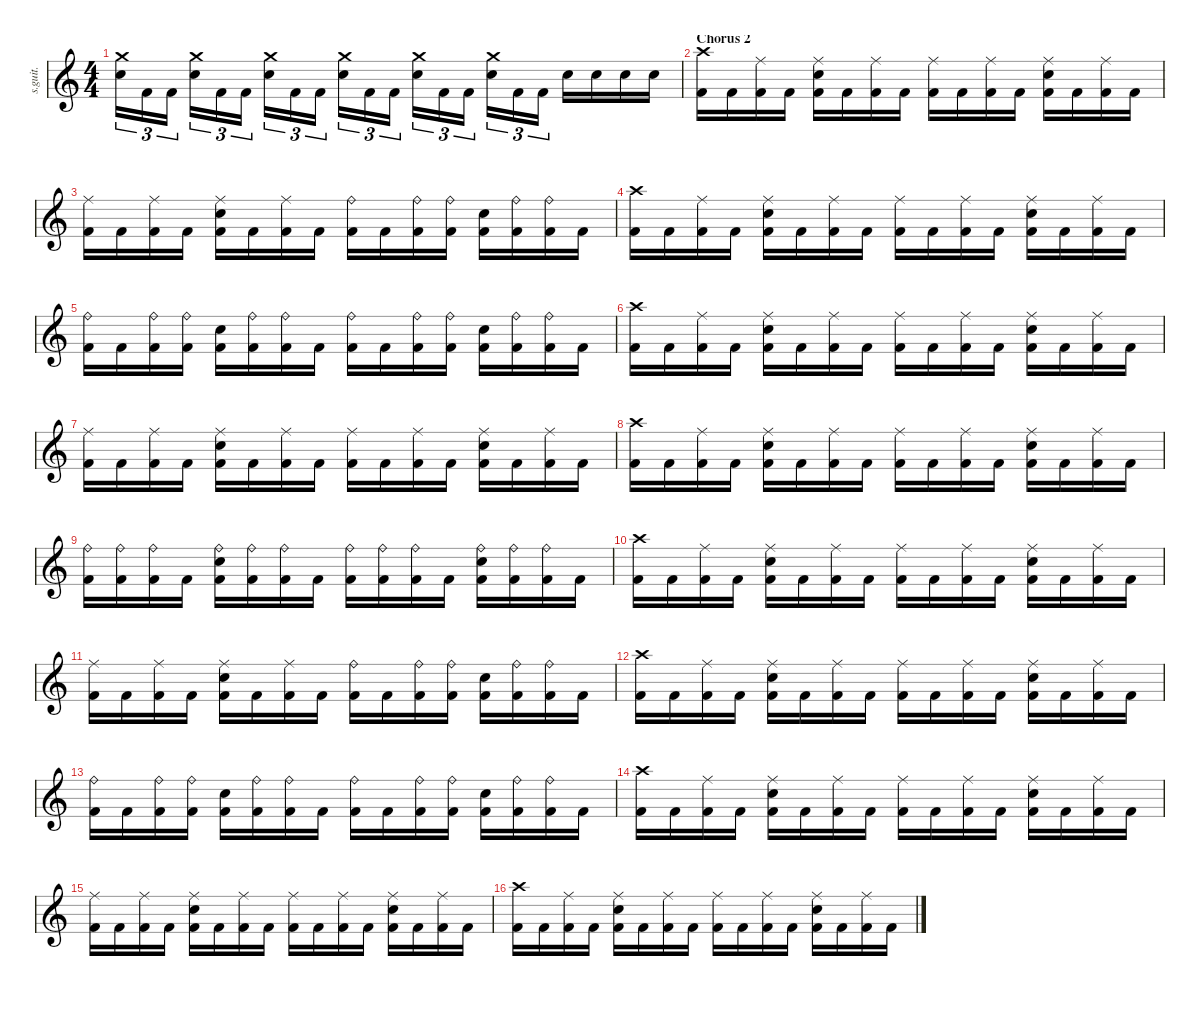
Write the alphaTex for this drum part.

\defaultSystemsLayout 4
\hideDynamics
\bracketExtendMode nobrackets
\track ("Mike Portnoy" "s.guit.") {instrument percussion}
\staff {score}
\articulation defaults
\ts (4 4)
\tempo (130 hide)
\clef g2
\ks c
("Crash medium (hit)" "Snare (hit) 2").16{tu (3 2) lyrics (0 "") lyrics (1 "") lyrics (2 "") lyrics (3 "") lyrics (4 "") dy f} "Kick (hit) 2".16{tu (3 2) lyrics (0 "") lyrics (1 "") lyrics (2 "") lyrics (3 "") lyrics (4 "") dy fff} "Kick (hit) 2".16{tu (3 2) lyrics (0 "") lyrics (1 "") lyrics (2 "") lyrics (3 "") lyrics (4 "")} ("Crash medium (hit)" "Snare (hit) 2").16{tu (3 2) lyrics (0 "") lyrics (1 "") lyrics (2 "") lyrics (3 "") lyrics (4 "") dy f} "Kick (hit) 2".16{tu (3 2) lyrics (0 "") lyrics (1 "") lyrics (2 "") lyrics (3 "") lyrics (4 "") dy fff} "Kick (hit) 2".16{tu (3 2) lyrics (0 "") lyrics (1 "") lyrics (2 "") lyrics (3 "") lyrics (4 "")} ("Crash medium (hit)" "Snare (hit) 2").16{tu (3 2) lyrics (0 "") lyrics (1 "") lyrics (2 "") lyrics (3 "") lyrics (4 "") dy f} "Kick (hit) 2".16{tu (3 2) lyrics (0 "") lyrics (1 "") lyrics (2 "") lyrics (3 "") lyrics (4 "") dy fff} "Kick (hit) 2".16{tu (3 2) lyrics (0 "") lyrics (1 "") lyrics (2 "") lyrics (3 "") lyrics (4 "")} ("Crash medium (hit)" "Snare (hit) 2").16{tu (3 2) lyrics (0 "") lyrics (1 "") lyrics (2 "") lyrics (3 "") lyrics (4 "") dy f} "Kick (hit) 2".16{tu (3 2) lyrics (0 "") lyrics (1 "") lyrics (2 "") lyrics (3 "") lyrics (4 "") dy fff} "Kick (hit) 2".16{tu (3 2) lyrics (0 "") lyrics (1 "") lyrics (2 "") lyrics (3 "") lyrics (4 "")} ("Crash medium (hit)" "Snare (hit) 2").16{tu (3 2) lyrics (0 "") lyrics (1 "") lyrics (2 "") lyrics (3 "") lyrics (4 "") dy f} "Kick (hit) 2".16{tu (3 2) lyrics (0 "") lyrics (1 "") lyrics (2 "") lyrics (3 "") lyrics (4 "") dy fff} "Kick (hit) 2".16{tu (3 2) lyrics (0 "") lyrics (1 "") lyrics (2 "") lyrics (3 "") lyrics (4 "")} ("Crash medium (hit)" "Snare (hit) 2").16{tu (3 2) lyrics (0 "") lyrics (1 "") lyrics (2 "") lyrics (3 "") lyrics (4 "") dy f} "Kick (hit) 2".16{tu (3 2) lyrics (0 "") lyrics (1 "") lyrics (2 "") lyrics (3 "") lyrics (4 "") dy fff} "Kick (hit) 2".16{tu (3 2) lyrics (0 "") lyrics (1 "") lyrics (2 "") lyrics (3 "") lyrics (4 "")} "Snare (hit) 2".16{lyrics (0 "") lyrics (1 "") lyrics (2 "") lyrics (3 "") lyrics (4 "") dy f} "Snare (hit) 2".16{lyrics (0 "") lyrics (1 "") lyrics (2 "") lyrics (3 "") lyrics (4 "")} "Snare (hit) 2".16{lyrics (0 "") lyrics (1 "") lyrics (2 "") lyrics (3 "") lyrics (4 "") dy ff} "Snare (hit) 2".16{lyrics (0 "") lyrics (1 "") lyrics (2 "") lyrics (3 "") lyrics (4 "")} |
\section ("" "Chorus 2")
("Crash high (hit)" "Kick (hit) 2").16{lyrics (0 "") lyrics (1 "") lyrics (2 "") lyrics (3 "") lyrics (4 "") dy f} "Kick (hit) 2".16{lyrics (0 "") lyrics (1 "") lyrics (2 "") lyrics (3 "") lyrics (4 "") dy fff} ("Ride (middle)" "Kick (hit) 2").16{lyrics (0 "") lyrics (1 "") lyrics (2 "") lyrics (3 "") lyrics (4 "")} "Kick (hit) 2".16{lyrics (0 "") lyrics (1 "") lyrics (2 "") lyrics (3 "") lyrics (4 "")} ("Ride (middle)" "Snare (hit) 2" "Kick (hit) 2").16{lyrics (0 "") lyrics (1 "") lyrics (2 "") lyrics (3 "") lyrics (4 "")} "Kick (hit) 2".16{lyrics (0 "") lyrics (1 "") lyrics (2 "") lyrics (3 "") lyrics (4 "")} ("Ride (middle)" "Kick (hit) 2").16{lyrics (0 "") lyrics (1 "") lyrics (2 "") lyrics (3 "") lyrics (4 "")} "Kick (hit) 2".16{lyrics (0 "") lyrics (1 "") lyrics (2 "") lyrics (3 "") lyrics (4 "")} ("Ride (middle)" "Kick (hit) 2").16{lyrics (0 "") lyrics (1 "") lyrics (2 "") lyrics (3 "") lyrics (4 "")} "Kick (hit) 2".16{lyrics (0 "") lyrics (1 "") lyrics (2 "") lyrics (3 "") lyrics (4 "")} ("Ride (middle)" "Kick (hit) 2").16{lyrics (0 "") lyrics (1 "") lyrics (2 "") lyrics (3 "") lyrics (4 "")} "Kick (hit) 2".16{lyrics (0 "") lyrics (1 "") lyrics (2 "") lyrics (3 "") lyrics (4 "")} ("Ride (middle)" "Snare (hit) 2" "Kick (hit) 2").16{lyrics (0 "") lyrics (1 "") lyrics (2 "") lyrics (3 "") lyrics (4 "")} "Kick (hit) 2".16{lyrics (0 "") lyrics (1 "") lyrics (2 "") lyrics (3 "") lyrics (4 "")} ("Ride (middle)" "Kick (hit) 2").16{lyrics (0 "") lyrics (1 "") lyrics (2 "") lyrics (3 "") lyrics (4 "")} "Kick (hit) 2".16{lyrics (0 "") lyrics (1 "") lyrics (2 "") lyrics (3 "") lyrics (4 "")} |
("Ride (middle)" "Kick (hit) 2").16{lyrics (0 "") lyrics (1 "") lyrics (2 "") lyrics (3 "") lyrics (4 "")} "Kick (hit) 2".16{lyrics (0 "") lyrics (1 "") lyrics (2 "") lyrics (3 "") lyrics (4 "")} ("Ride (middle)" "Kick (hit) 2").16{lyrics (0 "") lyrics (1 "") lyrics (2 "") lyrics (3 "") lyrics (4 "")} "Kick (hit) 2".16{lyrics (0 "") lyrics (1 "") lyrics (2 "") lyrics (3 "") lyrics (4 "")} ("Ride (middle)" "Snare (hit) 2" "Kick (hit) 2").16{lyrics (0 "") lyrics (1 "") lyrics (2 "") lyrics (3 "") lyrics (4 "")} "Kick (hit) 2".16{lyrics (0 "") lyrics (1 "") lyrics (2 "") lyrics (3 "") lyrics (4 "")} ("Ride (middle)" "Kick (hit) 2").16{lyrics (0 "") lyrics (1 "") lyrics (2 "") lyrics (3 "") lyrics (4 "")} "Kick (hit) 2".16{lyrics (0 "") lyrics (1 "") lyrics (2 "") lyrics (3 "") lyrics (4 "")} ("Ride (bell)" "Kick (hit) 2").16{lyrics (0 "") lyrics (1 "") lyrics (2 "") lyrics (3 "") lyrics (4 "")} "Kick (hit) 2".16{lyrics (0 "") lyrics (1 "") lyrics (2 "") lyrics (3 "") lyrics (4 "")} ("Ride (bell)" "Kick (hit) 2").16{lyrics (0 "") lyrics (1 "") lyrics (2 "") lyrics (3 "") lyrics (4 "")} ("Ride (bell)" "Kick (hit) 2").16{lyrics (0 "") lyrics (1 "") lyrics (2 "") lyrics (3 "") lyrics (4 "")} ("Snare (hit) 2" "Kick (hit) 2").16{lyrics (0 "") lyrics (1 "") lyrics (2 "") lyrics (3 "") lyrics (4 "")} ("Ride (bell)" "Kick (hit) 2").16{lyrics (0 "") lyrics (1 "") lyrics (2 "") lyrics (3 "") lyrics (4 "")} ("Ride (bell)" "Kick (hit) 2").16{lyrics (0 "") lyrics (1 "") lyrics (2 "") lyrics (3 "") lyrics (4 "")} "Kick (hit) 2".16{lyrics (0 "") lyrics (1 "") lyrics (2 "") lyrics (3 "") lyrics (4 "")} |
("Crash high (hit)" "Kick (hit) 2").16{lyrics (0 "") lyrics (1 "") lyrics (2 "") lyrics (3 "") lyrics (4 "")} "Kick (hit) 2".16{lyrics (0 "") lyrics (1 "") lyrics (2 "") lyrics (3 "") lyrics (4 "")} ("Ride (middle)" "Kick (hit) 2").16{lyrics (0 "") lyrics (1 "") lyrics (2 "") lyrics (3 "") lyrics (4 "")} "Kick (hit) 2".16{lyrics (0 "") lyrics (1 "") lyrics (2 "") lyrics (3 "") lyrics (4 "")} ("Ride (middle)" "Snare (hit) 2" "Kick (hit) 2").16{lyrics (0 "") lyrics (1 "") lyrics (2 "") lyrics (3 "") lyrics (4 "")} "Kick (hit) 2".16{lyrics (0 "") lyrics (1 "") lyrics (2 "") lyrics (3 "") lyrics (4 "")} ("Ride (middle)" "Kick (hit) 2").16{lyrics (0 "") lyrics (1 "") lyrics (2 "") lyrics (3 "") lyrics (4 "")} "Kick (hit) 2".16{lyrics (0 "") lyrics (1 "") lyrics (2 "") lyrics (3 "") lyrics (4 "")} ("Ride (middle)" "Kick (hit) 2").16{lyrics (0 "") lyrics (1 "") lyrics (2 "") lyrics (3 "") lyrics (4 "")} "Kick (hit) 2".16{lyrics (0 "") lyrics (1 "") lyrics (2 "") lyrics (3 "") lyrics (4 "")} ("Ride (middle)" "Kick (hit) 2").16{lyrics (0 "") lyrics (1 "") lyrics (2 "") lyrics (3 "") lyrics (4 "")} "Kick (hit) 2".16{lyrics (0 "") lyrics (1 "") lyrics (2 "") lyrics (3 "") lyrics (4 "")} ("Ride (middle)" "Snare (hit) 2" "Kick (hit) 2").16{lyrics (0 "") lyrics (1 "") lyrics (2 "") lyrics (3 "") lyrics (4 "")} "Kick (hit) 2".16{lyrics (0 "") lyrics (1 "") lyrics (2 "") lyrics (3 "") lyrics (4 "")} ("Ride (middle)" "Kick (hit) 2").16{lyrics (0 "") lyrics (1 "") lyrics (2 "") lyrics (3 "") lyrics (4 "")} "Kick (hit) 2".16{lyrics (0 "") lyrics (1 "") lyrics (2 "") lyrics (3 "") lyrics (4 "")} |
("Ride (bell)" "Kick (hit) 2").16{lyrics (0 "") lyrics (1 "") lyrics (2 "") lyrics (3 "") lyrics (4 "")} "Kick (hit) 2".16{lyrics (0 "") lyrics (1 "") lyrics (2 "") lyrics (3 "") lyrics (4 "")} ("Ride (bell)" "Kick (hit) 2").16{lyrics (0 "") lyrics (1 "") lyrics (2 "") lyrics (3 "") lyrics (4 "")} ("Ride (bell)" "Kick (hit) 2").16{lyrics (0 "") lyrics (1 "") lyrics (2 "") lyrics (3 "") lyrics (4 "")} ("Snare (hit) 2" "Kick (hit) 2").16{lyrics (0 "") lyrics (1 "") lyrics (2 "") lyrics (3 "") lyrics (4 "")} ("Ride (bell)" "Kick (hit) 2").16{lyrics (0 "") lyrics (1 "") lyrics (2 "") lyrics (3 "") lyrics (4 "")} ("Ride (bell)" "Kick (hit) 2").16{lyrics (0 "") lyrics (1 "") lyrics (2 "") lyrics (3 "") lyrics (4 "")} "Kick (hit) 2".16{lyrics (0 "") lyrics (1 "") lyrics (2 "") lyrics (3 "") lyrics (4 "")} ("Ride (bell)" "Kick (hit) 2").16{lyrics (0 "") lyrics (1 "") lyrics (2 "") lyrics (3 "") lyrics (4 "")} "Kick (hit) 2".16{lyrics (0 "") lyrics (1 "") lyrics (2 "") lyrics (3 "") lyrics (4 "")} ("Ride (bell)" "Kick (hit) 2").16{lyrics (0 "") lyrics (1 "") lyrics (2 "") lyrics (3 "") lyrics (4 "")} ("Ride (bell)" "Kick (hit) 2").16{lyrics (0 "") lyrics (1 "") lyrics (2 "") lyrics (3 "") lyrics (4 "")} ("Snare (hit) 2" "Kick (hit) 2").16{lyrics (0 "") lyrics (1 "") lyrics (2 "") lyrics (3 "") lyrics (4 "")} ("Ride (bell)" "Kick (hit) 2").16{lyrics (0 "") lyrics (1 "") lyrics (2 "") lyrics (3 "") lyrics (4 "")} ("Ride (bell)" "Kick (hit) 2").16{lyrics (0 "") lyrics (1 "") lyrics (2 "") lyrics (3 "") lyrics (4 "")} "Kick (hit) 2".16{lyrics (0 "") lyrics (1 "") lyrics (2 "") lyrics (3 "") lyrics (4 "")} |
("Crash high (hit)" "Kick (hit) 2").16{lyrics (0 "") lyrics (1 "") lyrics (2 "") lyrics (3 "") lyrics (4 "")} "Kick (hit) 2".16{lyrics (0 "") lyrics (1 "") lyrics (2 "") lyrics (3 "") lyrics (4 "")} ("Ride (middle)" "Kick (hit) 2").16{lyrics (0 "") lyrics (1 "") lyrics (2 "") lyrics (3 "") lyrics (4 "")} "Kick (hit) 2".16{lyrics (0 "") lyrics (1 "") lyrics (2 "") lyrics (3 "") lyrics (4 "")} ("Ride (middle)" "Snare (hit) 2" "Kick (hit) 2").16{lyrics (0 "") lyrics (1 "") lyrics (2 "") lyrics (3 "") lyrics (4 "")} "Kick (hit) 2".16{lyrics (0 "") lyrics (1 "") lyrics (2 "") lyrics (3 "") lyrics (4 "")} ("Ride (middle)" "Kick (hit) 2").16{lyrics (0 "") lyrics (1 "") lyrics (2 "") lyrics (3 "") lyrics (4 "")} "Kick (hit) 2".16{lyrics (0 "") lyrics (1 "") lyrics (2 "") lyrics (3 "") lyrics (4 "")} ("Ride (middle)" "Kick (hit) 2").16{lyrics (0 "") lyrics (1 "") lyrics (2 "") lyrics (3 "") lyrics (4 "")} "Kick (hit) 2".16{lyrics (0 "") lyrics (1 "") lyrics (2 "") lyrics (3 "") lyrics (4 "")} ("Ride (middle)" "Kick (hit) 2").16{lyrics (0 "") lyrics (1 "") lyrics (2 "") lyrics (3 "") lyrics (4 "")} "Kick (hit) 2".16{lyrics (0 "") lyrics (1 "") lyrics (2 "") lyrics (3 "") lyrics (4 "")} ("Ride (middle)" "Snare (hit) 2" "Kick (hit) 2").16{lyrics (0 "") lyrics (1 "") lyrics (2 "") lyrics (3 "") lyrics (4 "")} "Kick (hit) 2".16{lyrics (0 "") lyrics (1 "") lyrics (2 "") lyrics (3 "") lyrics (4 "")} ("Ride (middle)" "Kick (hit) 2").16{lyrics (0 "") lyrics (1 "") lyrics (2 "") lyrics (3 "") lyrics (4 "")} "Kick (hit) 2".16{lyrics (0 "") lyrics (1 "") lyrics (2 "") lyrics (3 "") lyrics (4 "")} |
("Ride (middle)" "Kick (hit) 2").16{lyrics (0 "") lyrics (1 "") lyrics (2 "") lyrics (3 "") lyrics (4 "")} "Kick (hit) 2".16{lyrics (0 "") lyrics (1 "") lyrics (2 "") lyrics (3 "") lyrics (4 "")} ("Ride (middle)" "Kick (hit) 2").16{lyrics (0 "") lyrics (1 "") lyrics (2 "") lyrics (3 "") lyrics (4 "")} "Kick (hit) 2".16{lyrics (0 "") lyrics (1 "") lyrics (2 "") lyrics (3 "") lyrics (4 "")} ("Ride (middle)" "Snare (hit) 2" "Kick (hit) 2").16{lyrics (0 "") lyrics (1 "") lyrics (2 "") lyrics (3 "") lyrics (4 "")} "Kick (hit) 2".16{lyrics (0 "") lyrics (1 "") lyrics (2 "") lyrics (3 "") lyrics (4 "")} ("Ride (middle)" "Kick (hit) 2").16{lyrics (0 "") lyrics (1 "") lyrics (2 "") lyrics (3 "") lyrics (4 "")} "Kick (hit) 2".16{lyrics (0 "") lyrics (1 "") lyrics (2 "") lyrics (3 "") lyrics (4 "")} ("Ride (middle)" "Kick (hit) 2").16{lyrics (0 "") lyrics (1 "") lyrics (2 "") lyrics (3 "") lyrics (4 "")} "Kick (hit) 2".16{lyrics (0 "") lyrics (1 "") lyrics (2 "") lyrics (3 "") lyrics (4 "")} ("Ride (middle)" "Kick (hit) 2").16{lyrics (0 "") lyrics (1 "") lyrics (2 "") lyrics (3 "") lyrics (4 "")} "Kick (hit) 2".16{lyrics (0 "") lyrics (1 "") lyrics (2 "") lyrics (3 "") lyrics (4 "")} ("Ride (middle)" "Snare (hit) 2" "Kick (hit) 2").16{lyrics (0 "") lyrics (1 "") lyrics (2 "") lyrics (3 "") lyrics (4 "")} "Kick (hit) 2".16{lyrics (0 "") lyrics (1 "") lyrics (2 "") lyrics (3 "") lyrics (4 "")} ("Ride (middle)" "Kick (hit) 2").16{lyrics (0 "") lyrics (1 "") lyrics (2 "") lyrics (3 "") lyrics (4 "")} "Kick (hit) 2".16{lyrics (0 "") lyrics (1 "") lyrics (2 "") lyrics (3 "") lyrics (4 "")} |
("Crash high (hit)" "Kick (hit) 2").16{lyrics (0 "") lyrics (1 "") lyrics (2 "") lyrics (3 "") lyrics (4 "")} "Kick (hit) 2".16{lyrics (0 "") lyrics (1 "") lyrics (2 "") lyrics (3 "") lyrics (4 "")} ("Ride (middle)" "Kick (hit) 2").16{lyrics (0 "") lyrics (1 "") lyrics (2 "") lyrics (3 "") lyrics (4 "")} "Kick (hit) 2".16{lyrics (0 "") lyrics (1 "") lyrics (2 "") lyrics (3 "") lyrics (4 "")} ("Ride (middle)" "Snare (hit) 2" "Kick (hit) 2").16{lyrics (0 "") lyrics (1 "") lyrics (2 "") lyrics (3 "") lyrics (4 "")} "Kick (hit) 2".16{lyrics (0 "") lyrics (1 "") lyrics (2 "") lyrics (3 "") lyrics (4 "")} ("Ride (middle)" "Kick (hit) 2").16{lyrics (0 "") lyrics (1 "") lyrics (2 "") lyrics (3 "") lyrics (4 "")} "Kick (hit) 2".16{lyrics (0 "") lyrics (1 "") lyrics (2 "") lyrics (3 "") lyrics (4 "")} ("Ride (middle)" "Kick (hit) 2").16{lyrics (0 "") lyrics (1 "") lyrics (2 "") lyrics (3 "") lyrics (4 "")} "Kick (hit) 2".16{lyrics (0 "") lyrics (1 "") lyrics (2 "") lyrics (3 "") lyrics (4 "")} ("Ride (middle)" "Kick (hit) 2").16{lyrics (0 "") lyrics (1 "") lyrics (2 "") lyrics (3 "") lyrics (4 "")} "Kick (hit) 2".16{lyrics (0 "") lyrics (1 "") lyrics (2 "") lyrics (3 "") lyrics (4 "")} ("Ride (middle)" "Snare (hit) 2" "Kick (hit) 2").16{lyrics (0 "") lyrics (1 "") lyrics (2 "") lyrics (3 "") lyrics (4 "")} "Kick (hit) 2".16{lyrics (0 "") lyrics (1 "") lyrics (2 "") lyrics (3 "") lyrics (4 "")} ("Ride (middle)" "Kick (hit) 2").16{lyrics (0 "") lyrics (1 "") lyrics (2 "") lyrics (3 "") lyrics (4 "")} "Kick (hit) 2".16{lyrics (0 "") lyrics (1 "") lyrics (2 "") lyrics (3 "") lyrics (4 "")} |
("Ride (bell)" "Kick (hit) 2").16{lyrics (0 "") lyrics (1 "") lyrics (2 "") lyrics (3 "") lyrics (4 "")} ("Ride (bell)" "Kick (hit) 2").16{lyrics (0 "") lyrics (1 "") lyrics (2 "") lyrics (3 "") lyrics (4 "")} ("Ride (bell)" "Kick (hit) 2").16{lyrics (0 "") lyrics (1 "") lyrics (2 "") lyrics (3 "") lyrics (4 "")} "Kick (hit) 2".16{lyrics (0 "") lyrics (1 "") lyrics (2 "") lyrics (3 "") lyrics (4 "")} ("Ride (bell)" "Snare (hit) 2" "Kick (hit) 2").16{lyrics (0 "") lyrics (1 "") lyrics (2 "") lyrics (3 "") lyrics (4 "")} ("Ride (bell)" "Kick (hit) 2").16{lyrics (0 "") lyrics (1 "") lyrics (2 "") lyrics (3 "") lyrics (4 "")} ("Ride (bell)" "Kick (hit) 2").16{lyrics (0 "") lyrics (1 "") lyrics (2 "") lyrics (3 "") lyrics (4 "")} "Kick (hit) 2".16{lyrics (0 "") lyrics (1 "") lyrics (2 "") lyrics (3 "") lyrics (4 "")} ("Ride (bell)" "Kick (hit) 2").16{lyrics (0 "") lyrics (1 "") lyrics (2 "") lyrics (3 "") lyrics (4 "")} ("Ride (bell)" "Kick (hit) 2").16{lyrics (0 "") lyrics (1 "") lyrics (2 "") lyrics (3 "") lyrics (4 "")} ("Ride (bell)" "Kick (hit) 2").16{lyrics (0 "") lyrics (1 "") lyrics (2 "") lyrics (3 "") lyrics (4 "")} "Kick (hit) 2".16{lyrics (0 "") lyrics (1 "") lyrics (2 "") lyrics (3 "") lyrics (4 "")} ("Ride (bell)" "Snare (hit) 2" "Kick (hit) 2").16{lyrics (0 "") lyrics (1 "") lyrics (2 "") lyrics (3 "") lyrics (4 "")} ("Ride (bell)" "Kick (hit) 2").16{lyrics (0 "") lyrics (1 "") lyrics (2 "") lyrics (3 "") lyrics (4 "")} ("Ride (bell)" "Kick (hit) 2").16{lyrics (0 "") lyrics (1 "") lyrics (2 "") lyrics (3 "") lyrics (4 "")} "Kick (hit) 2".16{lyrics (0 "") lyrics (1 "") lyrics (2 "") lyrics (3 "") lyrics (4 "")} |
("Crash high (hit)" "Kick (hit) 2").16{lyrics (0 "") lyrics (1 "") lyrics (2 "") lyrics (3 "") lyrics (4 "")} "Kick (hit) 2".16{lyrics (0 "") lyrics (1 "") lyrics (2 "") lyrics (3 "") lyrics (4 "")} ("Ride (middle)" "Kick (hit) 2").16{lyrics (0 "") lyrics (1 "") lyrics (2 "") lyrics (3 "") lyrics (4 "")} "Kick (hit) 2".16{lyrics (0 "") lyrics (1 "") lyrics (2 "") lyrics (3 "") lyrics (4 "")} ("Ride (middle)" "Snare (hit) 2" "Kick (hit) 2").16{lyrics (0 "") lyrics (1 "") lyrics (2 "") lyrics (3 "") lyrics (4 "")} "Kick (hit) 2".16{lyrics (0 "") lyrics (1 "") lyrics (2 "") lyrics (3 "") lyrics (4 "")} ("Ride (middle)" "Kick (hit) 2").16{lyrics (0 "") lyrics (1 "") lyrics (2 "") lyrics (3 "") lyrics (4 "")} "Kick (hit) 2".16{lyrics (0 "") lyrics (1 "") lyrics (2 "") lyrics (3 "") lyrics (4 "")} ("Ride (middle)" "Kick (hit) 2").16{lyrics (0 "") lyrics (1 "") lyrics (2 "") lyrics (3 "") lyrics (4 "")} "Kick (hit) 2".16{lyrics (0 "") lyrics (1 "") lyrics (2 "") lyrics (3 "") lyrics (4 "")} ("Ride (middle)" "Kick (hit) 2").16{lyrics (0 "") lyrics (1 "") lyrics (2 "") lyrics (3 "") lyrics (4 "")} "Kick (hit) 2".16{lyrics (0 "") lyrics (1 "") lyrics (2 "") lyrics (3 "") lyrics (4 "")} ("Ride (middle)" "Snare (hit) 2" "Kick (hit) 2").16{lyrics (0 "") lyrics (1 "") lyrics (2 "") lyrics (3 "") lyrics (4 "")} "Kick (hit) 2".16{lyrics (0 "") lyrics (1 "") lyrics (2 "") lyrics (3 "") lyrics (4 "")} ("Ride (middle)" "Kick (hit) 2").16{lyrics (0 "") lyrics (1 "") lyrics (2 "") lyrics (3 "") lyrics (4 "")} "Kick (hit) 2".16{lyrics (0 "") lyrics (1 "") lyrics (2 "") lyrics (3 "") lyrics (4 "")} |
("Ride (middle)" "Kick (hit) 2").16{lyrics (0 "") lyrics (1 "") lyrics (2 "") lyrics (3 "") lyrics (4 "")} "Kick (hit) 2".16{lyrics (0 "") lyrics (1 "") lyrics (2 "") lyrics (3 "") lyrics (4 "")} ("Ride (middle)" "Kick (hit) 2").16{lyrics (0 "") lyrics (1 "") lyrics (2 "") lyrics (3 "") lyrics (4 "")} "Kick (hit) 2".16{lyrics (0 "") lyrics (1 "") lyrics (2 "") lyrics (3 "") lyrics (4 "")} ("Ride (middle)" "Snare (hit) 2" "Kick (hit) 2").16{lyrics (0 "") lyrics (1 "") lyrics (2 "") lyrics (3 "") lyrics (4 "")} "Kick (hit) 2".16{lyrics (0 "") lyrics (1 "") lyrics (2 "") lyrics (3 "") lyrics (4 "")} ("Ride (middle)" "Kick (hit) 2").16{lyrics (0 "") lyrics (1 "") lyrics (2 "") lyrics (3 "") lyrics (4 "")} "Kick (hit) 2".16{lyrics (0 "") lyrics (1 "") lyrics (2 "") lyrics (3 "") lyrics (4 "")} ("Ride (bell)" "Kick (hit) 2").16{lyrics (0 "") lyrics (1 "") lyrics (2 "") lyrics (3 "") lyrics (4 "")} "Kick (hit) 2".16{lyrics (0 "") lyrics (1 "") lyrics (2 "") lyrics (3 "") lyrics (4 "")} ("Ride (bell)" "Kick (hit) 2").16{lyrics (0 "") lyrics (1 "") lyrics (2 "") lyrics (3 "") lyrics (4 "")} ("Ride (bell)" "Kick (hit) 2").16{lyrics (0 "") lyrics (1 "") lyrics (2 "") lyrics (3 "") lyrics (4 "")} ("Snare (hit) 2" "Kick (hit) 2").16{lyrics (0 "") lyrics (1 "") lyrics (2 "") lyrics (3 "") lyrics (4 "")} ("Ride (bell)" "Kick (hit) 2").16{lyrics (0 "") lyrics (1 "") lyrics (2 "") lyrics (3 "") lyrics (4 "")} ("Ride (bell)" "Kick (hit) 2").16{lyrics (0 "") lyrics (1 "") lyrics (2 "") lyrics (3 "") lyrics (4 "")} "Kick (hit) 2".16{lyrics (0 "") lyrics (1 "") lyrics (2 "") lyrics (3 "") lyrics (4 "")} |
("Crash high (hit)" "Kick (hit) 2").16{lyrics (0 "") lyrics (1 "") lyrics (2 "") lyrics (3 "") lyrics (4 "")} "Kick (hit) 2".16{lyrics (0 "") lyrics (1 "") lyrics (2 "") lyrics (3 "") lyrics (4 "")} ("Ride (middle)" "Kick (hit) 2").16{lyrics (0 "") lyrics (1 "") lyrics (2 "") lyrics (3 "") lyrics (4 "")} "Kick (hit) 2".16{lyrics (0 "") lyrics (1 "") lyrics (2 "") lyrics (3 "") lyrics (4 "")} ("Ride (middle)" "Snare (hit) 2" "Kick (hit) 2").16{lyrics (0 "") lyrics (1 "") lyrics (2 "") lyrics (3 "") lyrics (4 "")} "Kick (hit) 2".16{lyrics (0 "") lyrics (1 "") lyrics (2 "") lyrics (3 "") lyrics (4 "")} ("Ride (middle)" "Kick (hit) 2").16{lyrics (0 "") lyrics (1 "") lyrics (2 "") lyrics (3 "") lyrics (4 "")} "Kick (hit) 2".16{lyrics (0 "") lyrics (1 "") lyrics (2 "") lyrics (3 "") lyrics (4 "")} ("Ride (middle)" "Kick (hit) 2").16{lyrics (0 "") lyrics (1 "") lyrics (2 "") lyrics (3 "") lyrics (4 "")} "Kick (hit) 2".16{lyrics (0 "") lyrics (1 "") lyrics (2 "") lyrics (3 "") lyrics (4 "")} ("Ride (middle)" "Kick (hit) 2").16{lyrics (0 "") lyrics (1 "") lyrics (2 "") lyrics (3 "") lyrics (4 "")} "Kick (hit) 2".16{lyrics (0 "") lyrics (1 "") lyrics (2 "") lyrics (3 "") lyrics (4 "")} ("Ride (middle)" "Snare (hit) 2" "Kick (hit) 2").16{lyrics (0 "") lyrics (1 "") lyrics (2 "") lyrics (3 "") lyrics (4 "")} "Kick (hit) 2".16{lyrics (0 "") lyrics (1 "") lyrics (2 "") lyrics (3 "") lyrics (4 "")} ("Ride (middle)" "Kick (hit) 2").16{lyrics (0 "") lyrics (1 "") lyrics (2 "") lyrics (3 "") lyrics (4 "")} "Kick (hit) 2".16{lyrics (0 "") lyrics (1 "") lyrics (2 "") lyrics (3 "") lyrics (4 "")} |
("Ride (bell)" "Kick (hit) 2").16{lyrics (0 "") lyrics (1 "") lyrics (2 "") lyrics (3 "") lyrics (4 "")} "Kick (hit) 2".16{lyrics (0 "") lyrics (1 "") lyrics (2 "") lyrics (3 "") lyrics (4 "")} ("Ride (bell)" "Kick (hit) 2").16{lyrics (0 "") lyrics (1 "") lyrics (2 "") lyrics (3 "") lyrics (4 "")} ("Ride (bell)" "Kick (hit) 2").16{lyrics (0 "") lyrics (1 "") lyrics (2 "") lyrics (3 "") lyrics (4 "")} ("Snare (hit) 2" "Kick (hit) 2").16{lyrics (0 "") lyrics (1 "") lyrics (2 "") lyrics (3 "") lyrics (4 "")} ("Ride (bell)" "Kick (hit) 2").16{lyrics (0 "") lyrics (1 "") lyrics (2 "") lyrics (3 "") lyrics (4 "")} ("Ride (bell)" "Kick (hit) 2").16{lyrics (0 "") lyrics (1 "") lyrics (2 "") lyrics (3 "") lyrics (4 "")} "Kick (hit) 2".16{lyrics (0 "") lyrics (1 "") lyrics (2 "") lyrics (3 "") lyrics (4 "")} ("Ride (bell)" "Kick (hit) 2").16{lyrics (0 "") lyrics (1 "") lyrics (2 "") lyrics (3 "") lyrics (4 "")} "Kick (hit) 2".16{lyrics (0 "") lyrics (1 "") lyrics (2 "") lyrics (3 "") lyrics (4 "")} ("Ride (bell)" "Kick (hit) 2").16{lyrics (0 "") lyrics (1 "") lyrics (2 "") lyrics (3 "") lyrics (4 "")} ("Ride (bell)" "Kick (hit) 2").16{lyrics (0 "") lyrics (1 "") lyrics (2 "") lyrics (3 "") lyrics (4 "")} ("Snare (hit) 2" "Kick (hit) 2").16{lyrics (0 "") lyrics (1 "") lyrics (2 "") lyrics (3 "") lyrics (4 "")} ("Ride (bell)" "Kick (hit) 2").16{lyrics (0 "") lyrics (1 "") lyrics (2 "") lyrics (3 "") lyrics (4 "")} ("Ride (bell)" "Kick (hit) 2").16{lyrics (0 "") lyrics (1 "") lyrics (2 "") lyrics (3 "") lyrics (4 "")} "Kick (hit) 2".16{lyrics (0 "") lyrics (1 "") lyrics (2 "") lyrics (3 "") lyrics (4 "")} |
("Crash high (hit)" "Kick (hit) 2").16{lyrics (0 "") lyrics (1 "") lyrics (2 "") lyrics (3 "") lyrics (4 "")} "Kick (hit) 2".16{lyrics (0 "") lyrics (1 "") lyrics (2 "") lyrics (3 "") lyrics (4 "")} ("Ride (middle)" "Kick (hit) 2").16{lyrics (0 "") lyrics (1 "") lyrics (2 "") lyrics (3 "") lyrics (4 "")} "Kick (hit) 2".16{lyrics (0 "") lyrics (1 "") lyrics (2 "") lyrics (3 "") lyrics (4 "")} ("Ride (middle)" "Snare (hit) 2" "Kick (hit) 2").16{lyrics (0 "") lyrics (1 "") lyrics (2 "") lyrics (3 "") lyrics (4 "")} "Kick (hit) 2".16{lyrics (0 "") lyrics (1 "") lyrics (2 "") lyrics (3 "") lyrics (4 "")} ("Ride (middle)" "Kick (hit) 2").16{lyrics (0 "") lyrics (1 "") lyrics (2 "") lyrics (3 "") lyrics (4 "")} "Kick (hit) 2".16{lyrics (0 "") lyrics (1 "") lyrics (2 "") lyrics (3 "") lyrics (4 "")} ("Ride (middle)" "Kick (hit) 2").16{lyrics (0 "") lyrics (1 "") lyrics (2 "") lyrics (3 "") lyrics (4 "")} "Kick (hit) 2".16{lyrics (0 "") lyrics (1 "") lyrics (2 "") lyrics (3 "") lyrics (4 "")} ("Ride (middle)" "Kick (hit) 2").16{lyrics (0 "") lyrics (1 "") lyrics (2 "") lyrics (3 "") lyrics (4 "")} "Kick (hit) 2".16{lyrics (0 "") lyrics (1 "") lyrics (2 "") lyrics (3 "") lyrics (4 "")} ("Ride (middle)" "Snare (hit) 2" "Kick (hit) 2").16{lyrics (0 "") lyrics (1 "") lyrics (2 "") lyrics (3 "") lyrics (4 "")} "Kick (hit) 2".16{lyrics (0 "") lyrics (1 "") lyrics (2 "") lyrics (3 "") lyrics (4 "")} ("Ride (middle)" "Kick (hit) 2").16{lyrics (0 "") lyrics (1 "") lyrics (2 "") lyrics (3 "") lyrics (4 "")} "Kick (hit) 2".16{lyrics (0 "") lyrics (1 "") lyrics (2 "") lyrics (3 "") lyrics (4 "")} |
("Ride (middle)" "Kick (hit) 2").16{lyrics (0 "") lyrics (1 "") lyrics (2 "") lyrics (3 "") lyrics (4 "")} "Kick (hit) 2".16{lyrics (0 "") lyrics (1 "") lyrics (2 "") lyrics (3 "") lyrics (4 "")} ("Ride (middle)" "Kick (hit) 2").16{lyrics (0 "") lyrics (1 "") lyrics (2 "") lyrics (3 "") lyrics (4 "")} "Kick (hit) 2".16{lyrics (0 "") lyrics (1 "") lyrics (2 "") lyrics (3 "") lyrics (4 "")} ("Ride (middle)" "Snare (hit) 2" "Kick (hit) 2").16{lyrics (0 "") lyrics (1 "") lyrics (2 "") lyrics (3 "") lyrics (4 "")} "Kick (hit) 2".16{lyrics (0 "") lyrics (1 "") lyrics (2 "") lyrics (3 "") lyrics (4 "")} ("Ride (middle)" "Kick (hit) 2").16{lyrics (0 "") lyrics (1 "") lyrics (2 "") lyrics (3 "") lyrics (4 "")} "Kick (hit) 2".16{lyrics (0 "") lyrics (1 "") lyrics (2 "") lyrics (3 "") lyrics (4 "")} ("Ride (middle)" "Kick (hit) 2").16{lyrics (0 "") lyrics (1 "") lyrics (2 "") lyrics (3 "") lyrics (4 "")} "Kick (hit) 2".16{lyrics (0 "") lyrics (1 "") lyrics (2 "") lyrics (3 "") lyrics (4 "")} ("Ride (middle)" "Kick (hit) 2").16{lyrics (0 "") lyrics (1 "") lyrics (2 "") lyrics (3 "") lyrics (4 "")} "Kick (hit) 2".16{lyrics (0 "") lyrics (1 "") lyrics (2 "") lyrics (3 "") lyrics (4 "")} ("Ride (middle)" "Snare (hit) 2" "Kick (hit) 2").16{lyrics (0 "") lyrics (1 "") lyrics (2 "") lyrics (3 "") lyrics (4 "")} "Kick (hit) 2".16{lyrics (0 "") lyrics (1 "") lyrics (2 "") lyrics (3 "") lyrics (4 "")} ("Ride (middle)" "Kick (hit) 2").16{lyrics (0 "") lyrics (1 "") lyrics (2 "") lyrics (3 "") lyrics (4 "")} "Kick (hit) 2".16{lyrics (0 "") lyrics (1 "") lyrics (2 "") lyrics (3 "") lyrics (4 "")} |
("Crash high (hit)" "Kick (hit) 2").16{lyrics (0 "") lyrics (1 "") lyrics (2 "") lyrics (3 "") lyrics (4 "")} "Kick (hit) 2".16{lyrics (0 "") lyrics (1 "") lyrics (2 "") lyrics (3 "") lyrics (4 "")} ("Ride (middle)" "Kick (hit) 2").16{lyrics (0 "") lyrics (1 "") lyrics (2 "") lyrics (3 "") lyrics (4 "")} "Kick (hit) 2".16{lyrics (0 "") lyrics (1 "") lyrics (2 "") lyrics (3 "") lyrics (4 "")} ("Ride (middle)" "Snare (hit) 2" "Kick (hit) 2").16{lyrics (0 "") lyrics (1 "") lyrics (2 "") lyrics (3 "") lyrics (4 "")} "Kick (hit) 2".16{lyrics (0 "") lyrics (1 "") lyrics (2 "") lyrics (3 "") lyrics (4 "")} ("Ride (middle)" "Kick (hit) 2").16{lyrics (0 "") lyrics (1 "") lyrics (2 "") lyrics (3 "") lyrics (4 "")} "Kick (hit) 2".16{lyrics (0 "") lyrics (1 "") lyrics (2 "") lyrics (3 "") lyrics (4 "")} ("Ride (middle)" "Kick (hit) 2").16{lyrics (0 "") lyrics (1 "") lyrics (2 "") lyrics (3 "") lyrics (4 "")} "Kick (hit) 2".16{lyrics (0 "") lyrics (1 "") lyrics (2 "") lyrics (3 "") lyrics (4 "")} ("Ride (middle)" "Kick (hit) 2").16{lyrics (0 "") lyrics (1 "") lyrics (2 "") lyrics (3 "") lyrics (4 "")} "Kick (hit) 2".16{lyrics (0 "") lyrics (1 "") lyrics (2 "") lyrics (3 "") lyrics (4 "")} ("Ride (middle)" "Snare (hit) 2" "Kick (hit) 2").16{lyrics (0 "") lyrics (1 "") lyrics (2 "") lyrics (3 "") lyrics (4 "")} "Kick (hit) 2".16{lyrics (0 "") lyrics (1 "") lyrics (2 "") lyrics (3 "") lyrics (4 "")} ("Ride (middle)" "Kick (hit) 2").16{lyrics (0 "") lyrics (1 "") lyrics (2 "") lyrics (3 "") lyrics (4 "")} "Kick (hit) 2".16{lyrics (0 "") lyrics (1 "") lyrics (2 "") lyrics (3 "") lyrics (4 "")}
